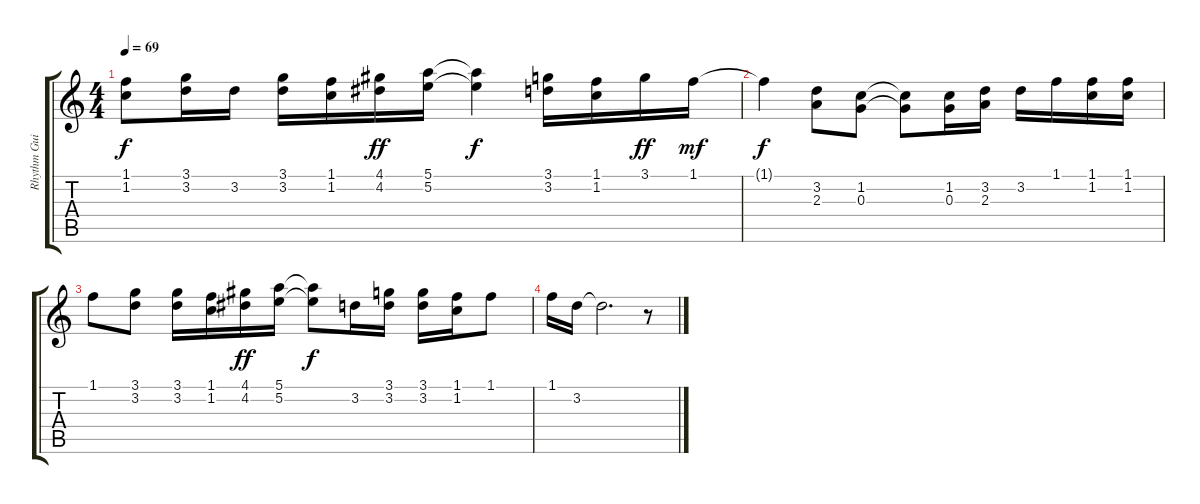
\track ("Rhythm Guitar (Perkins)" "Rhythm Gui") {instrument electricguitarjazz}
\staff {score tabs}
\tuning (E4 B3 G3 D3 A2 E2) {hide}
\ts (4 4)
\tempo 69
\clef g2
\ks c
(1.1{t} 1.2{t}).8{dy f} (3.1 3.2).16 3.2.16 (3.1 3.2).16 (1.1 1.2).16 (4.1 4.2).16{dy ff} (5.1 5.2).16 (5.1{t} 5.2{t}).4{dy f} (3.1 3.2).16 (1.1 1.2).16 3.1.16{dy ff} 1.1.16{dy mf} |
1.1{t}.4{dy f} (3.2 2.3).8 (1.2 0.3).8 (1.2{t} 0.3{t}).8 (1.2 0.3).16 (3.2 2.3).16 3.2.16 1.1.16 (1.1 1.2).16 (1.1 1.2).16 |
1.1.8 (3.1 3.2).8 (3.1 3.2).16 (1.1 1.2).16 (4.1 4.2).16{dy ff} (5.1 5.2).16 (5.1{t} 5.2{t}).8{dy f} 3.2.16 (3.1 3.2).16 (3.1 3.2).16 (1.1 1.2).16 1.1.8 |
1.1.16 3.2.16 3.2{t}.2{d} r.8
